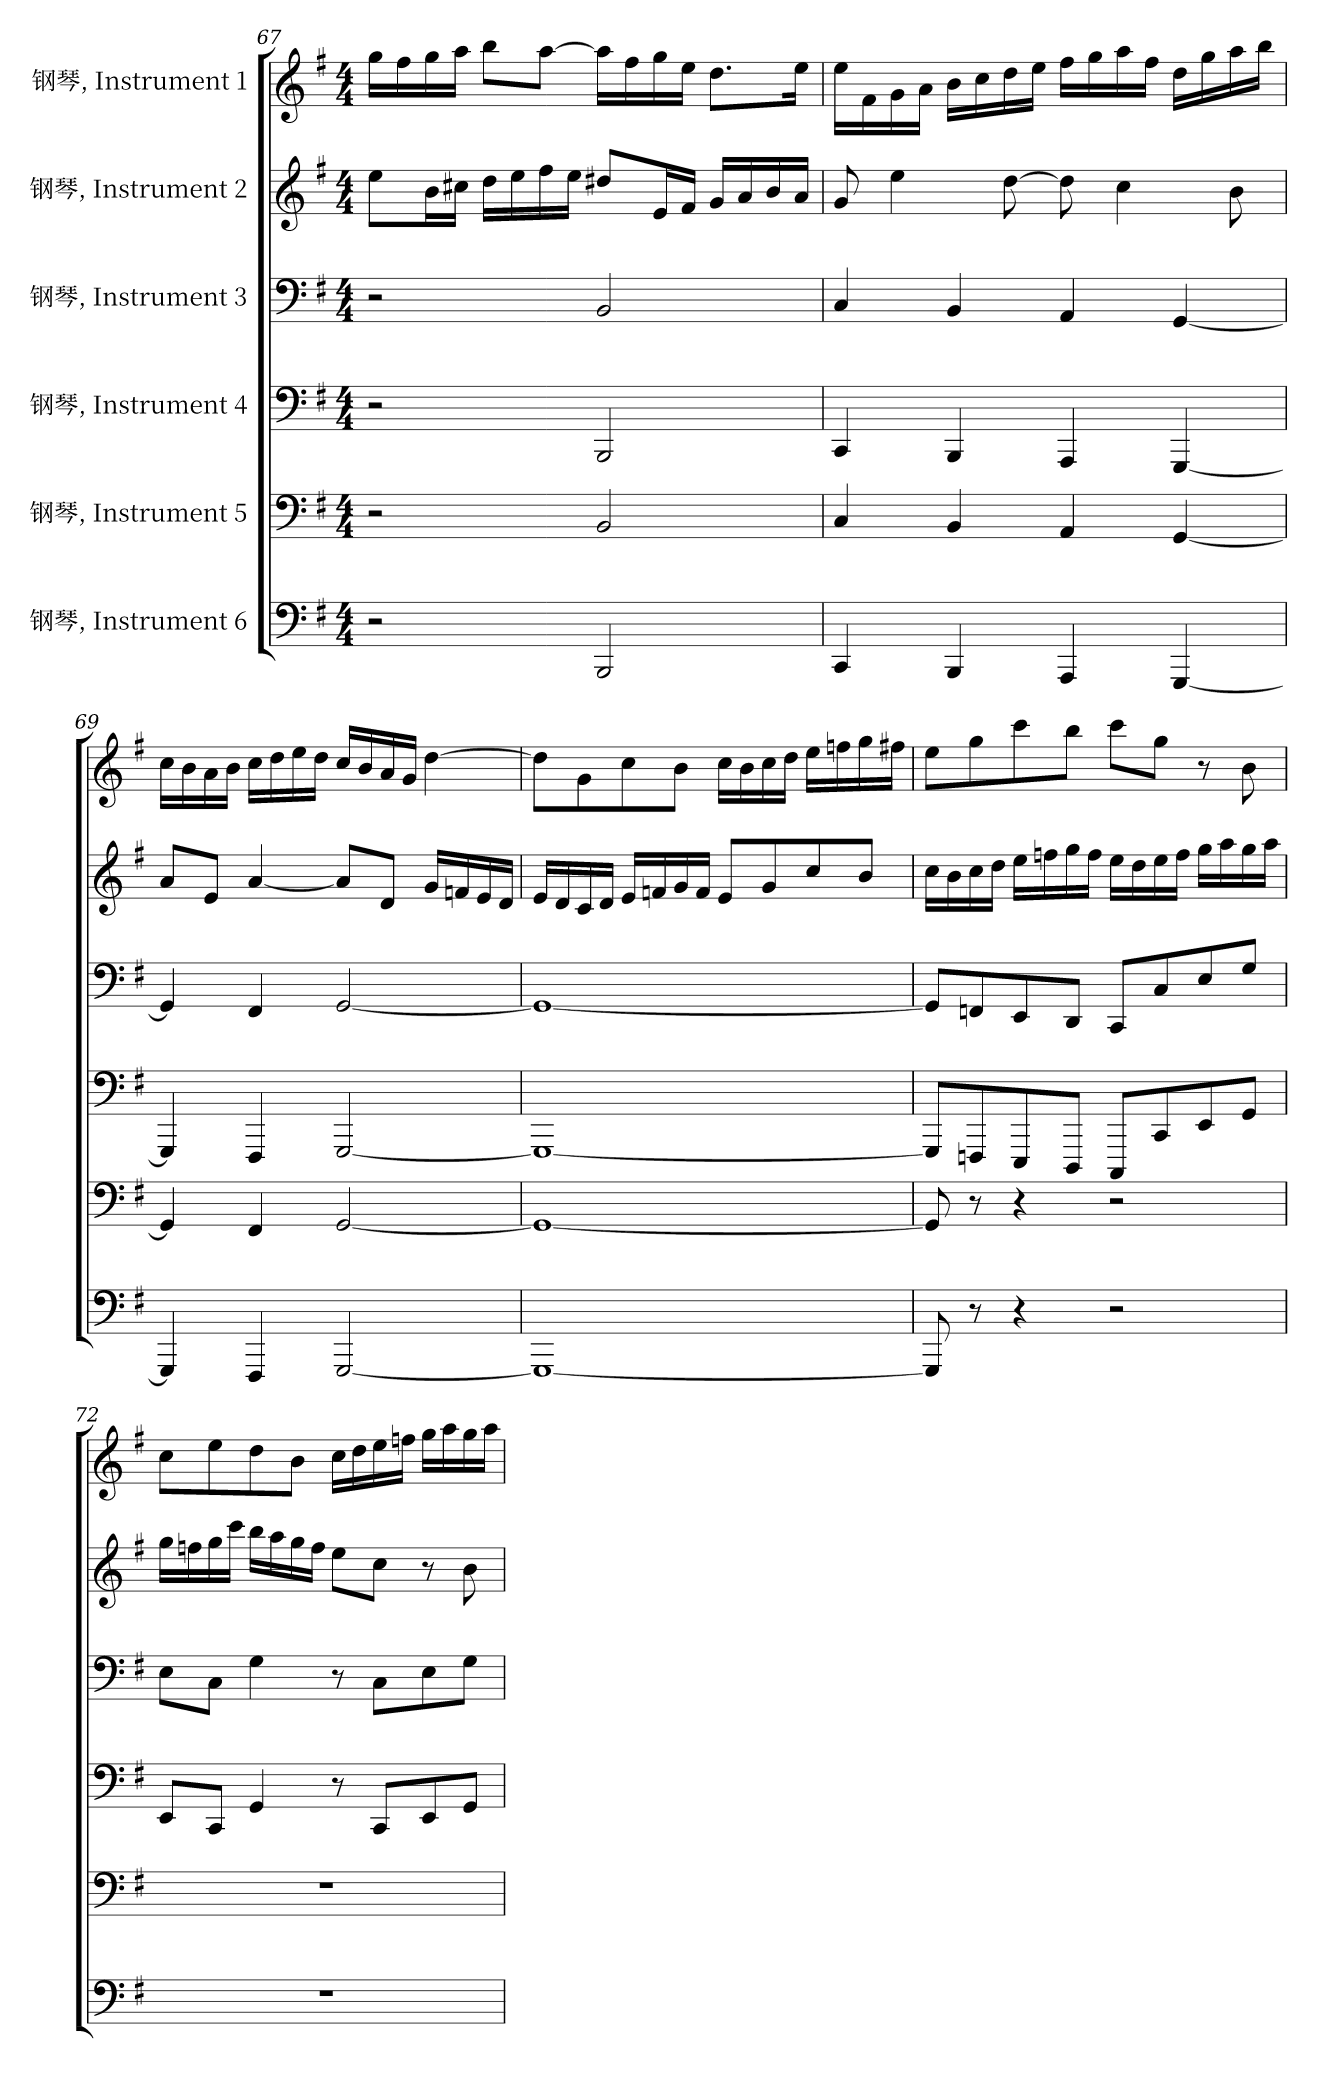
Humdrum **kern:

**kern	**kern	**kern	**kern	**kern	**kern
*part6	*part5	*part4	*part3	*part2	*part1
*staff6	*staff5	*staff4	*staff3	*staff2	*staff1
*I"钢琴, Instrument 6	*I"钢琴, Instrument 5	*I"钢琴, Instrument 4	*I"钢琴, Instrument 3	*I"钢琴, Instrument 2	*I"钢琴, Instrument 1
!!LO:LB:g=z
*clefF4	*clefF4	*clefF4	*clefF4	*clefG2	*clefG2
*k[f#]	*k[f#]	*k[f#]	*k[f#]	*k[f#]	*k[f#]
*M4/4	*M4/4	*M4/4	*M4/4	*M4/4	*M4/4
=67	=67	=67	=67	=67	=67
2r	2r	2r	2r	8ee\L	16gg\LL
.	.	.	.	.	16ff#\
.	.	.	.	16b\L	16gg\
.	.	.	.	16cc#X\JJ	16aa\JJ
.	.	.	.	16dd\LL	8bb\L
.	.	.	.	16ee\	.
.	.	.	.	16ff#\	[8aa\J
.	.	.	.	16ee\JJ	.
2BBB/	2BB/	2BBB/	2BB/	8dd#X/L	16aa\LL]
.	.	.	.	.	16ff#\
.	.	.	.	16e/L	16gg\
.	.	.	.	16f#/JJ	16ee\JJ
.	.	.	.	16g/LL	8.dd\L
.	.	.	.	16a/	.
.	.	.	.	16b/	.
.	.	.	.	16a/JJ	16ee\Jk
=68	=68	=68	=68	=68	=68
4CC/	4C/	4CC/	4C/	8g/	16ee\LL
.	.	.	.	.	16f#\
.	.	.	.	4ee\	16g\
.	.	.	.	.	16a\JJ
4BBB/	4BB/	4BBB/	4BB/	.	16b\LL
.	.	.	.	.	16cc\
.	.	.	.	[8dd\	16dd\
.	.	.	.	.	16ee\JJ
4AAA/	4AA/	4AAA/	4AA/	8dd\]	16ff#\LL
.	.	.	.	.	16gg\
.	.	.	.	4cc\	16aa\
.	.	.	.	.	16ff#\JJ
[4GGG/	[4GG/	[4GGG/	[4GG/	.	16dd\LL
.	.	.	.	.	16gg\
.	.	.	.	8b\	16aa\
.	.	.	.	.	16bb\JJ
!!LO:PB:g=z
=69	=69	=69	=69	=69	=69
4GGG/]	4GG/]	4GGG/]	4GG/]	8a/L	16cc\LL
.	.	.	.	.	16b\
.	.	.	.	8e/J	16a\
.	.	.	.	.	16b\JJ
4FFF#/	4FF#/	4FFF#/	4FF#/	[4a/	16cc\LL
.	.	.	.	.	16dd\
.	.	.	.	.	16ee\
.	.	.	.	.	16dd\JJ
[2GGG/	[2GG/	[2GGG/	[2GG/	8a/L]	16cc/LL
.	.	.	.	.	16b/
.	.	.	.	8d/J	16a/
.	.	.	.	.	16g/JJ
.	.	.	.	16g/LL	[4dd\
.	.	.	.	16fn/	.
.	.	.	.	16e/	.
.	.	.	.	16d/JJ	.
=70	=70	=70	=70	=70	=70
1GGG_	1GG_	1GGG_	1GG_	16e/LL	8dd\L]
.	.	.	.	16d/	.
.	.	.	.	16c/	8g\
.	.	.	.	16d/JJ	.
.	.	.	.	16e/LL	8cc\
.	.	.	.	16fn/	.
.	.	.	.	16g/	8b\J
.	.	.	.	16f/JJ	.
.	.	.	.	8e/L	16cc\LL
.	.	.	.	.	16b\
.	.	.	.	8g/	16cc\
.	.	.	.	.	16dd\JJ
.	.	.	.	8cc/	16ee\LL
.	.	.	.	.	16ffn\
.	.	.	.	8b/J	16gg\
.	.	.	.	.	16ff#X\JJ
!!LO:LB:g=z
=71	=71	=71	=71	=71	=71
8GGG/]	8GG/]	8GGG/L]	8GG/L]	16cc\LL	8ee\L
.	.	.	.	16b\	.
8r	8r	8FFFn/	8FFn/	16cc\	8gg\
.	.	.	.	16dd\JJ	.
4r	4r	8EEE/	8EE/	16ee\LL	8ccc\
.	.	.	.	16ffn\	.
.	.	8DDD/J	8DD/J	16gg\	8bb\J
.	.	.	.	16ff\JJ	.
2r	2r	8CCC/L	8CC/L	16ee\LL	8ccc\L
.	.	.	.	16dd\	.
.	.	8CC/	8C/	16ee\	8gg\J
.	.	.	.	16ff\JJ	.
.	.	8EE/	8E/	16gg\LL	8r
.	.	.	.	16aa\	.
.	.	8GG/J	8G/J	16gg\	8b\
.	.	.	.	16aa\JJ	.
=72	=72	=72	=72	=72	=72
1r	1r	8EE/L	8E\L	16gg\LL	8cc\L
.	.	.	.	16ffn\	.
.	.	8CC/J	8C\J	16gg\	8ee\
.	.	.	.	16ccc\JJ	.
.	.	4GG/	4G\	16bb\LL	8dd\
.	.	.	.	16aa\	.
.	.	.	.	16gg\	8b\J
.	.	.	.	16ff\JJ	.
.	.	8r	8r	8ee\L	16cc\LL
.	.	.	.	.	16dd\
.	.	8CC/L	8C\L	8cc\J	16ee\
.	.	.	.	.	16ffn\JJ
.	.	8EE/	8E\	8r	16gg\LL
.	.	.	.	.	16aa\
.	.	8GG/J	8G\J	8b\	16gg\
.	.	.	.	.	16aa\JJ
=	=	=	=	=	=
*-	*-	*-	*-	*-	*-
